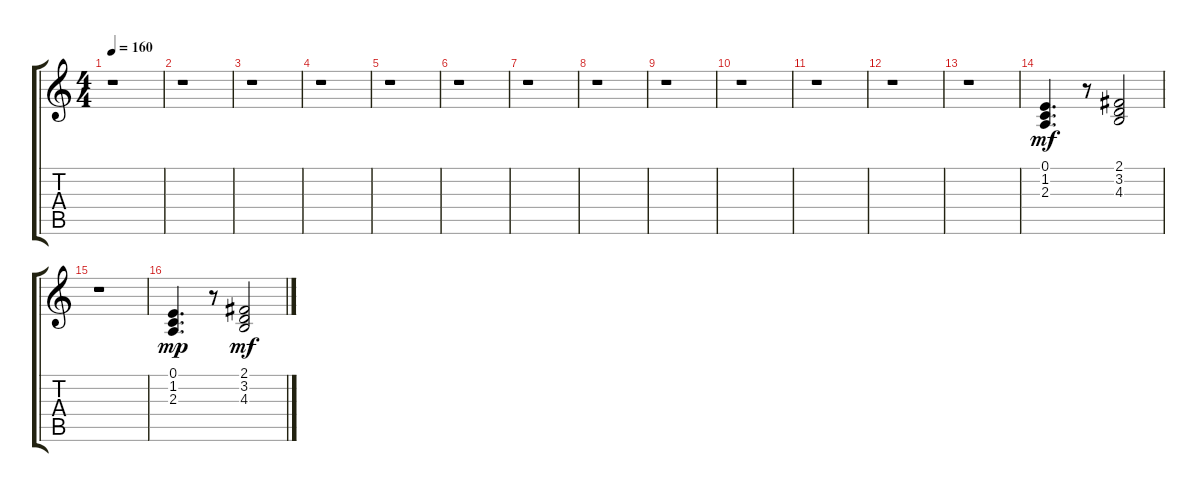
\track "" {instrument pad3polysynth}
\staff {score tabs}
\tuning (E4 B3 G3 D3 A2 E2) {hide}
\ts (4 4)
\tempo 160
\clef g2
\ks c
r.1{dy mf} |
r.1 |
r.1 |
r.1 |
r.1 |
r.1 |
r.1 |
r.1 |
r.1 |
r.1 |
r.1 |
r.1 |
r.1 |
(0.1 1.2 2.3).4{d} r.8 (2.1 3.2 4.3).2 |
r.1 |
(0.1 1.2 2.3).4{d dy mp} r.8 (2.1 3.2 4.3).2{dy mf}
